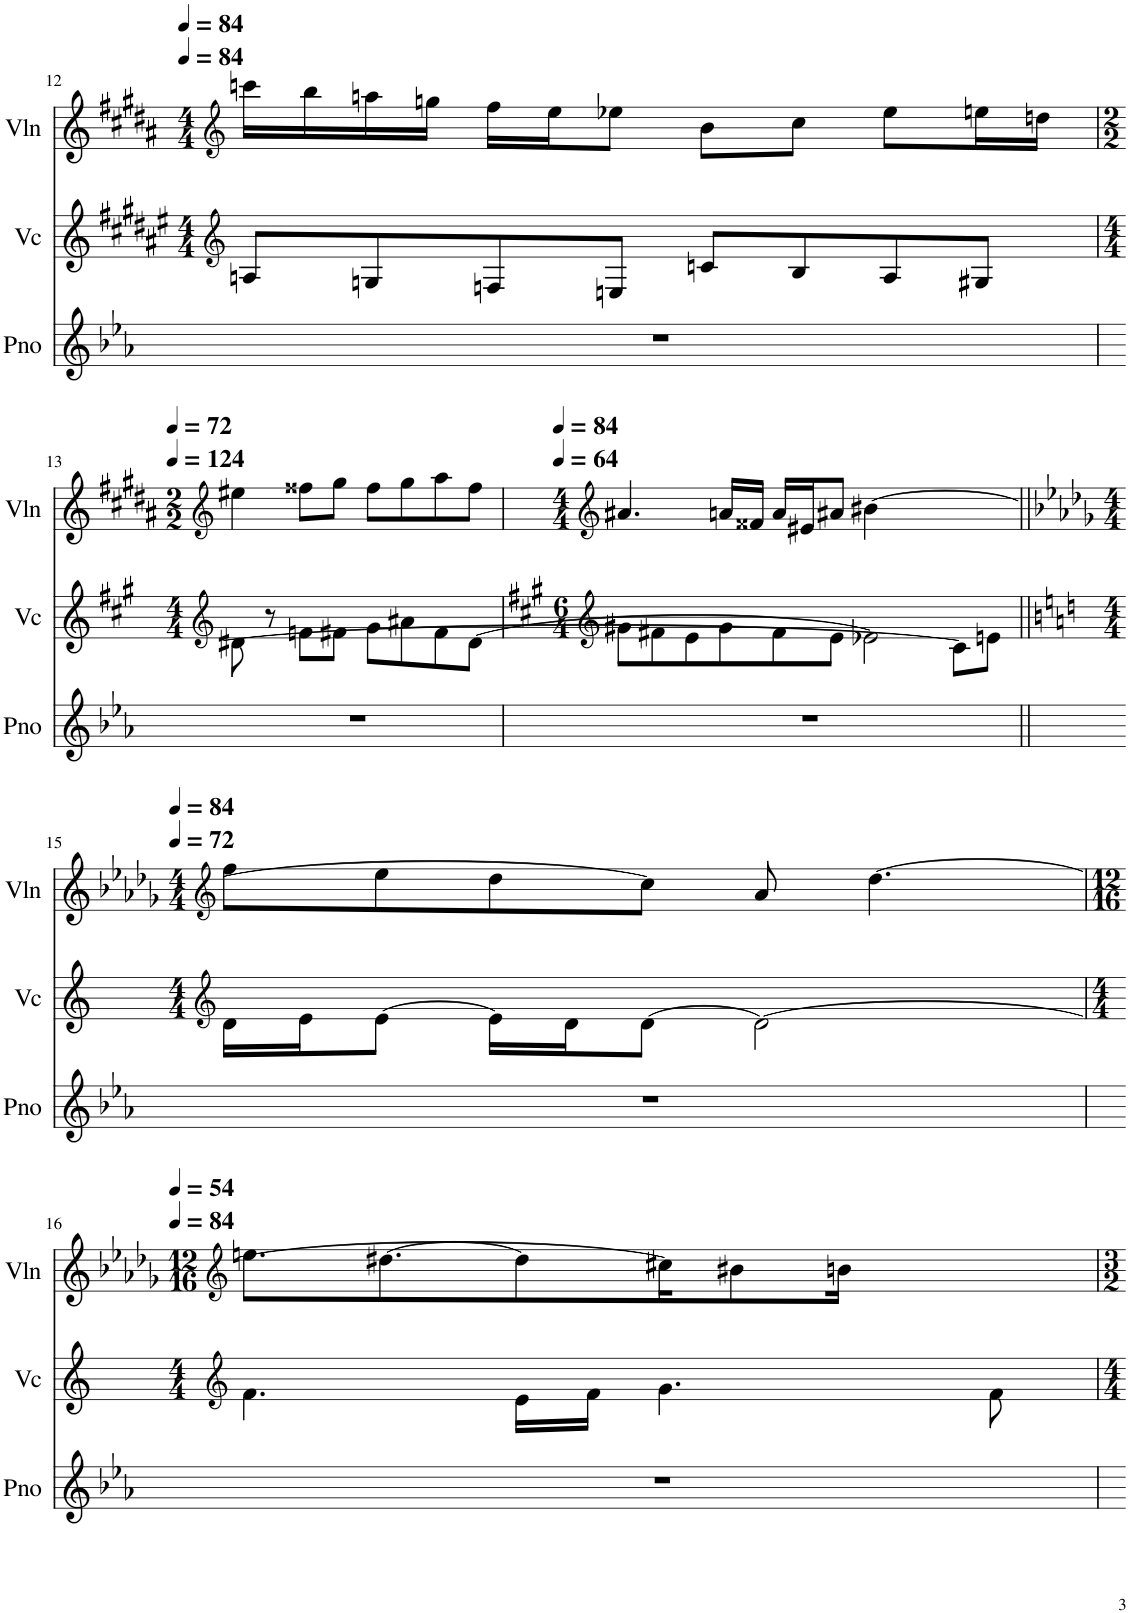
**kern	**kern	**kern
*part3	*part2	*part1
*staff3	*staff2	*staff1
*I"Piano	*I"Violoncello	*I"Violin
*I'Pno	*I'Vc	*I'Vln
!!LO:PB:g=z
*clefG2	*clefG2	*clefG2
*k[b-e-a-]	*k[f#c#g#d#a#e#]	*k[f#c#g#d#a#]
*M3/4	*M4/4	*M4/4
*MM84	*MM84	*MM84
=12	=12	=12
2.r	8An/L	16cccn\LL
.	.	16bb\
.	8Gn/	16aan\
.	.	16ggn\JJ
.	8Fn/	16ff#\LL
.	.	16ee\J
.	8En/J	8ee-X\J
.	8cn/L	8b\L
.	8B/	8cc#\J
4ryy	8A/	8ee-\L
.	8G#X/J	16een\L
.	.	16ddn\JJ
!!LO:LB:g=z
=13	=13	=13
*	*clefG2	*clefG2
*	*k[f#c#g#]	*k[f#c#g#d#a#]
*	*M4/4	*M2/2
*	*	*MM72
2.r	8d#X\	4ee#X\
.	8r	.
.	8fn\L	8ff##X\L
.	8f#X\J	8gg#\J
.	8g#\L	8ff##\L
.	8a#X\	8gg#\
4ryy	8f#\	8aa#\
.	[8d#\J	8ff##\J
=14	=14	=14
*	*clefG2	*clefG2
*	*k[f#c#g#]	*
*	*M6/4	*M4/4
*	*	*MM84
2.r	8g#X\L	4.a#X/
.	8f#X\	.
.	8e\	.
.	8g#\	16an/LL
.	.	16f##X/JJ
.	8f#\	16a/LL
.	.	16e#X/J
.	8e\J	8a#X/J
2.ryy	2e-X\]	[4b#X\
.	.	2ryy
.	8c#\L]	.
.	8en\J	.
!!LO:LB:g=z
=15||	=15||	=15||
*	*clefG2	*clefG2
*	*k[]	*k[b-e-a-d-g-]
*	*M4/4	*M4/4
*	*	*MM84
2.r	16d\LL	8ff\L
.	16e\J	.
.	[8e\J	8ee-\
.	16e\LL]	8dd-\
.	16d\J	.
.	[8d\J	8cc\J]
.	2d\_	8a-/
.	.	[4.dd-\
4ryy	.	.
!!LO:LB:g=z
=16	=16	=16
*	*clefG2	*clefG2
*	*k[]	*k[b-e-a-d-g-]
*	*M4/4	*M12/16
*	*	*MM54
2.r	4.f\	8.een\L
.	.	[8.dd#X\
.	16e\LL	8dd#\]
.	16f\JJ	.
.	4.g\	16cc#X\K]
.	.	8b#X\
.	.	16bn\Jk
4ryy	.	4ryy
.	8f\	.
=	=	=
*-	*-	*-
